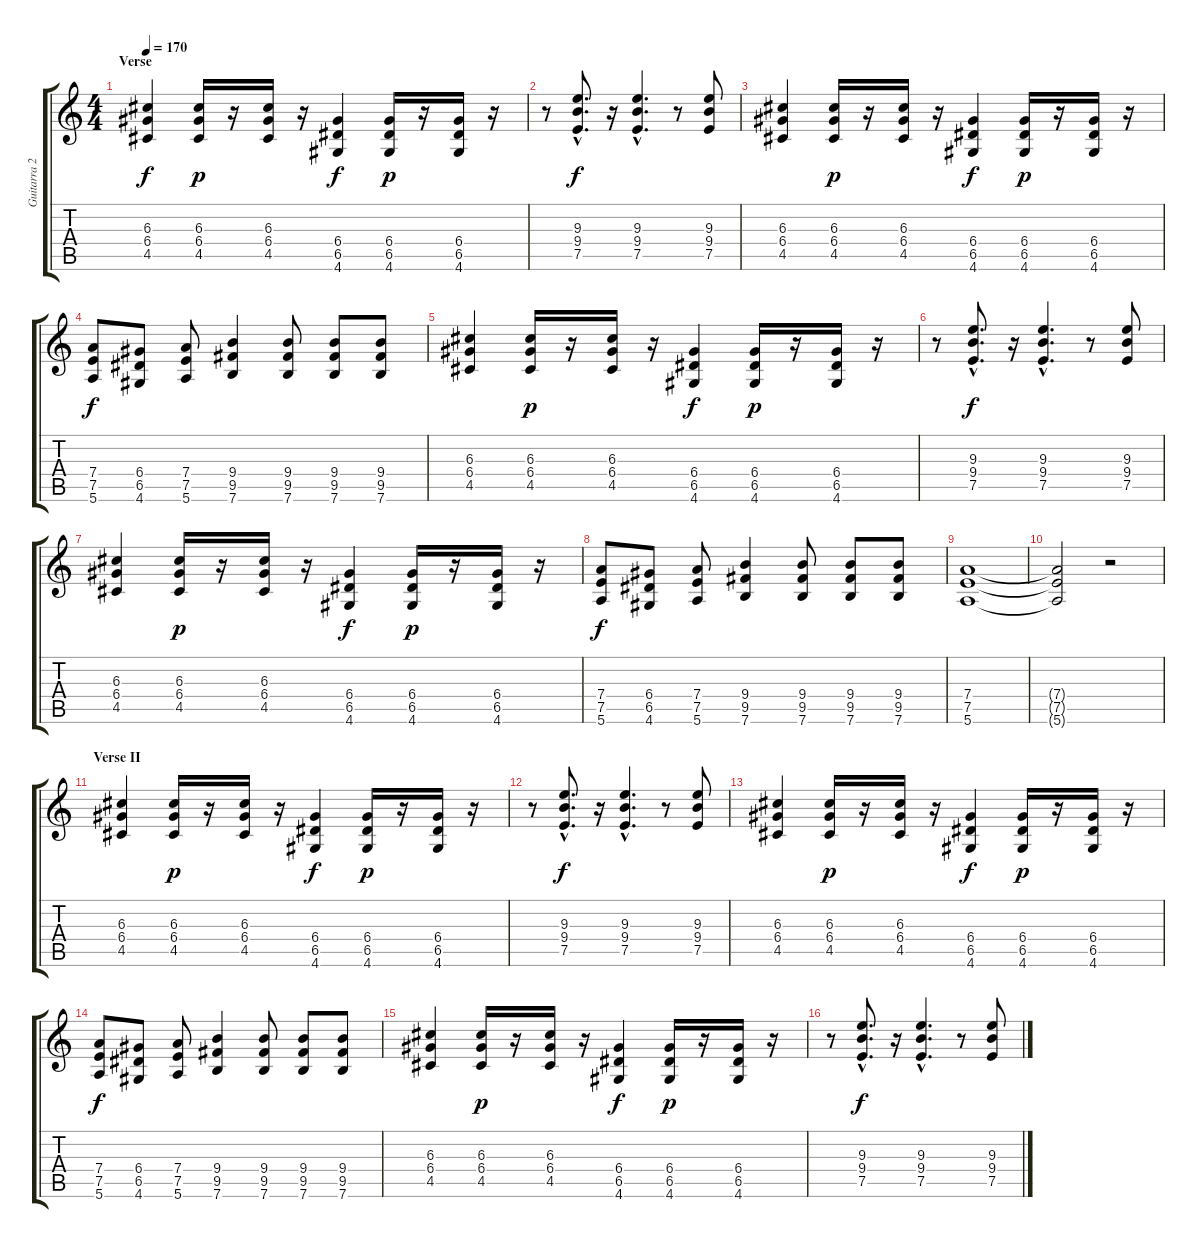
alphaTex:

\track ("Guitarra 2 - Erik" "Guitarra 2") {instrument distortionguitar}
\staff {score tabs}
\tuning (E4 B3 G3 D3 A2 E2) {hide}
\ts (4 4)
\section ("" "Verse")
\tempo 170
\clef g2
\ks c
(6.3 6.4 4.5).4{dy f instrument distortionguitar} (6.3 6.4 4.5).16{dy p} r.16 (6.3 6.4 4.5).16 r.16 (6.4 6.5 4.6).4{dy f} (6.4 6.5 4.6).16{dy p} r.16 (6.4 6.5 4.6).16 r.16 |
r.8 (9.3{hac} 9.4{hac} 7.5{hac}).8{d dy f} r.16 (9.3{hac} 9.4{hac} 7.5{hac}).4{d} r.8 (9.3 9.4 7.5).8 |
(6.3 6.4 4.5).4 (6.3 6.4 4.5).16{dy p} r.16 (6.3 6.4 4.5).16 r.16 (6.4 6.5 4.6).4{dy f} (6.4 6.5 4.6).16{dy p} r.16 (6.4 6.5 4.6).16 r.16 |
(7.4 7.5 5.6).8{dy f} (6.4 6.5 4.6).8 (7.4 7.5 5.6).8 (9.4 9.5 7.6).4 (9.4 9.5 7.6).8 (9.4 9.5 7.6).8 (9.4 9.5 7.6).8 |
(6.3 6.4 4.5).4 (6.3 6.4 4.5).16{dy p} r.16 (6.3 6.4 4.5).16 r.16 (6.4 6.5 4.6).4{dy f} (6.4 6.5 4.6).16{dy p} r.16 (6.4 6.5 4.6).16 r.16 |
r.8 (9.3{hac} 9.4{hac} 7.5{hac}).8{d dy f} r.16 (9.3{hac} 9.4{hac} 7.5{hac}).4{d} r.8 (9.3 9.4 7.5).8 |
(6.3 6.4 4.5).4 (6.3 6.4 4.5).16{dy p} r.16 (6.3 6.4 4.5).16 r.16 (6.4 6.5 4.6).4{dy f} (6.4 6.5 4.6).16{dy p} r.16 (6.4 6.5 4.6).16 r.16 |
(7.4 7.5 5.6).8{dy f} (6.4 6.5 4.6).8 (7.4 7.5 5.6).8 (9.4 9.5 7.6).4 (9.4 9.5 7.6).8 (9.4 9.5 7.6).8 (9.4 9.5 7.6).8 |
(7.4 7.5 5.6).1 |
(7.4{t} 7.5{t} 5.6{t}).2 r.2 |
\section ("" "Verse II")
(6.3 6.4 4.5).4 (6.3 6.4 4.5).16{dy p} r.16 (6.3 6.4 4.5).16 r.16 (6.4 6.5 4.6).4{dy f} (6.4 6.5 4.6).16{dy p} r.16 (6.4 6.5 4.6).16 r.16 |
r.8 (9.3{hac} 9.4{hac} 7.5{hac}).8{d dy f} r.16 (9.3{hac} 9.4{hac} 7.5{hac}).4{d} r.8 (9.3 9.4 7.5).8 |
(6.3 6.4 4.5).4 (6.3 6.4 4.5).16{dy p} r.16 (6.3 6.4 4.5).16 r.16 (6.4 6.5 4.6).4{dy f} (6.4 6.5 4.6).16{dy p} r.16 (6.4 6.5 4.6).16 r.16 |
(7.4 7.5 5.6).8{dy f} (6.4 6.5 4.6).8 (7.4 7.5 5.6).8 (9.4 9.5 7.6).4 (9.4 9.5 7.6).8 (9.4 9.5 7.6).8 (9.4 9.5 7.6).8 |
(6.3 6.4 4.5).4 (6.3 6.4 4.5).16{dy p} r.16 (6.3 6.4 4.5).16 r.16 (6.4 6.5 4.6).4{dy f} (6.4 6.5 4.6).16{dy p} r.16 (6.4 6.5 4.6).16 r.16 |
r.8 (9.3{hac} 9.4{hac} 7.5{hac}).8{d dy f} r.16 (9.3{hac} 9.4{hac} 7.5{hac}).4{d} r.8 (9.3 9.4 7.5).8
